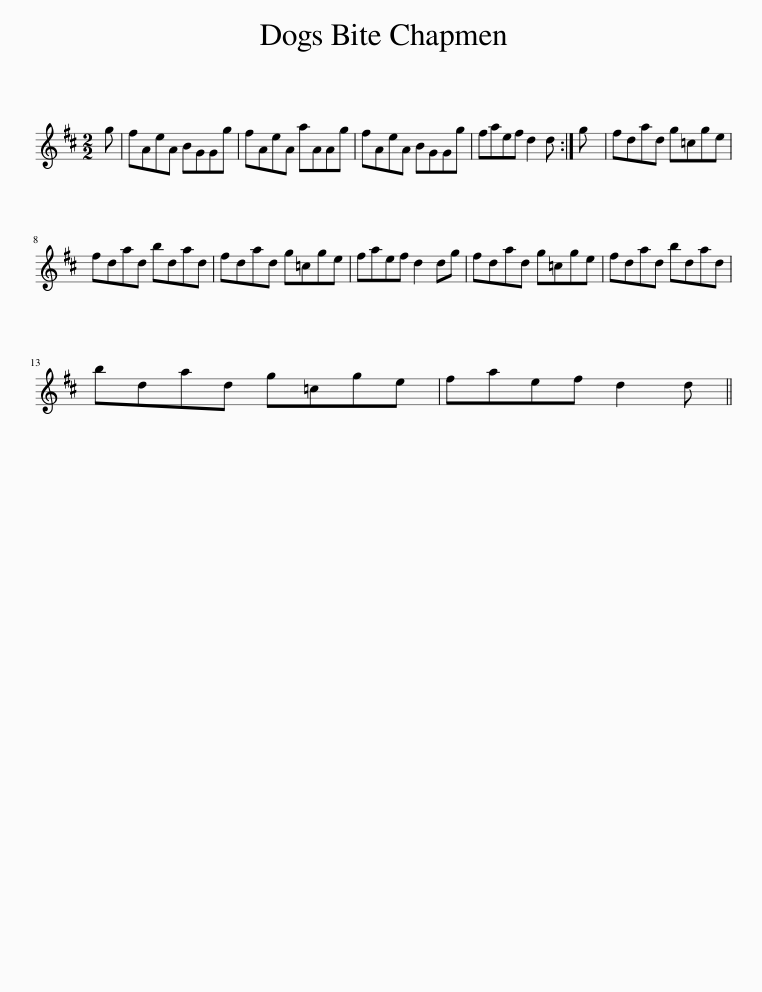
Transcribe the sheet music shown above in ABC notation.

X:1
L:1/8
M:2/2
I:linebreak $
K:D
V:1 treble
V:1
 g | fAeA BGGg | fAeA aAAg | fAeA BGGg | faef d2 d :| %5
 g | fdad g=cge |$ fdad bdad | fdad g=cge | faef d2 dg | %10
 fdad g=cge | fdad bdad |$ bdad g=cge | faef d2 d || %14
